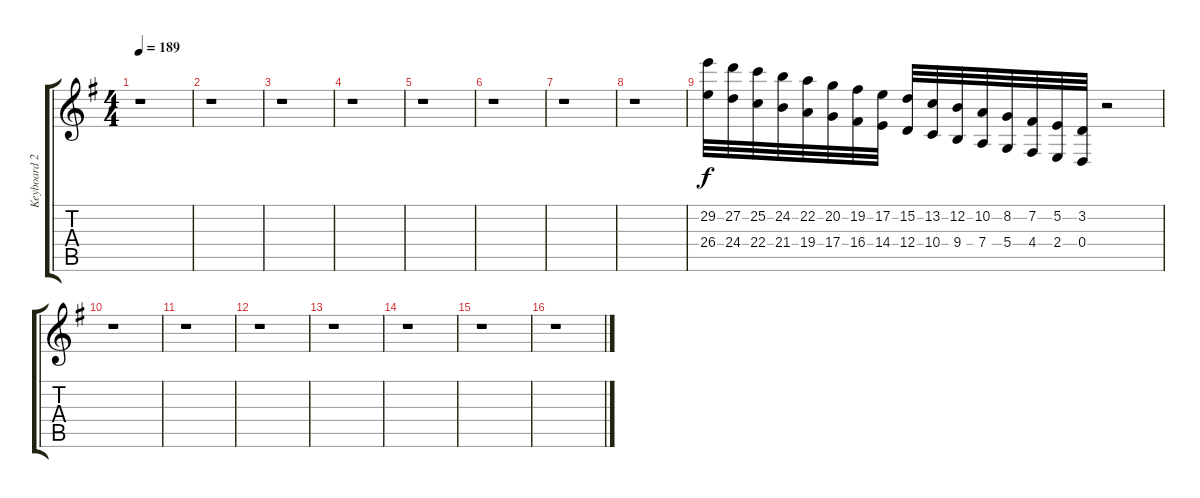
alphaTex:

\track ("Keyboard 2" "Keyboard 2") {instrument lead2sawtooth}
\staff {score tabs}
\tuning (E4 B3 G3 D3 A2 E2) {hide}
\ts (4 4)
\tempo 189
\clef g2
\ks g
r.1{dy f} |
r.1 |
r.1 |
r.1 |
r.1 |
r.1 |
r.1 |
r.1 |
(29.2 26.4).32{volume 14 balance 16 instrument lead1square} (27.2 24.4).32 (25.2 22.4).32 (24.2 21.4).32 (22.2 19.4).32 (20.2 17.4).32 (19.2 16.4).32 (17.2 14.4).32 (15.2 12.4).32 (13.2 10.4).32 (12.2 9.4).32 (10.2 7.4).32 (8.2 5.4).32 (7.2 4.4).32 (5.2 2.4).32 (3.2 0.4).32 r.2 |
r.1 |
r.1 |
r.1 |
r.1 |
r.1 |
r.1 |
r.1
